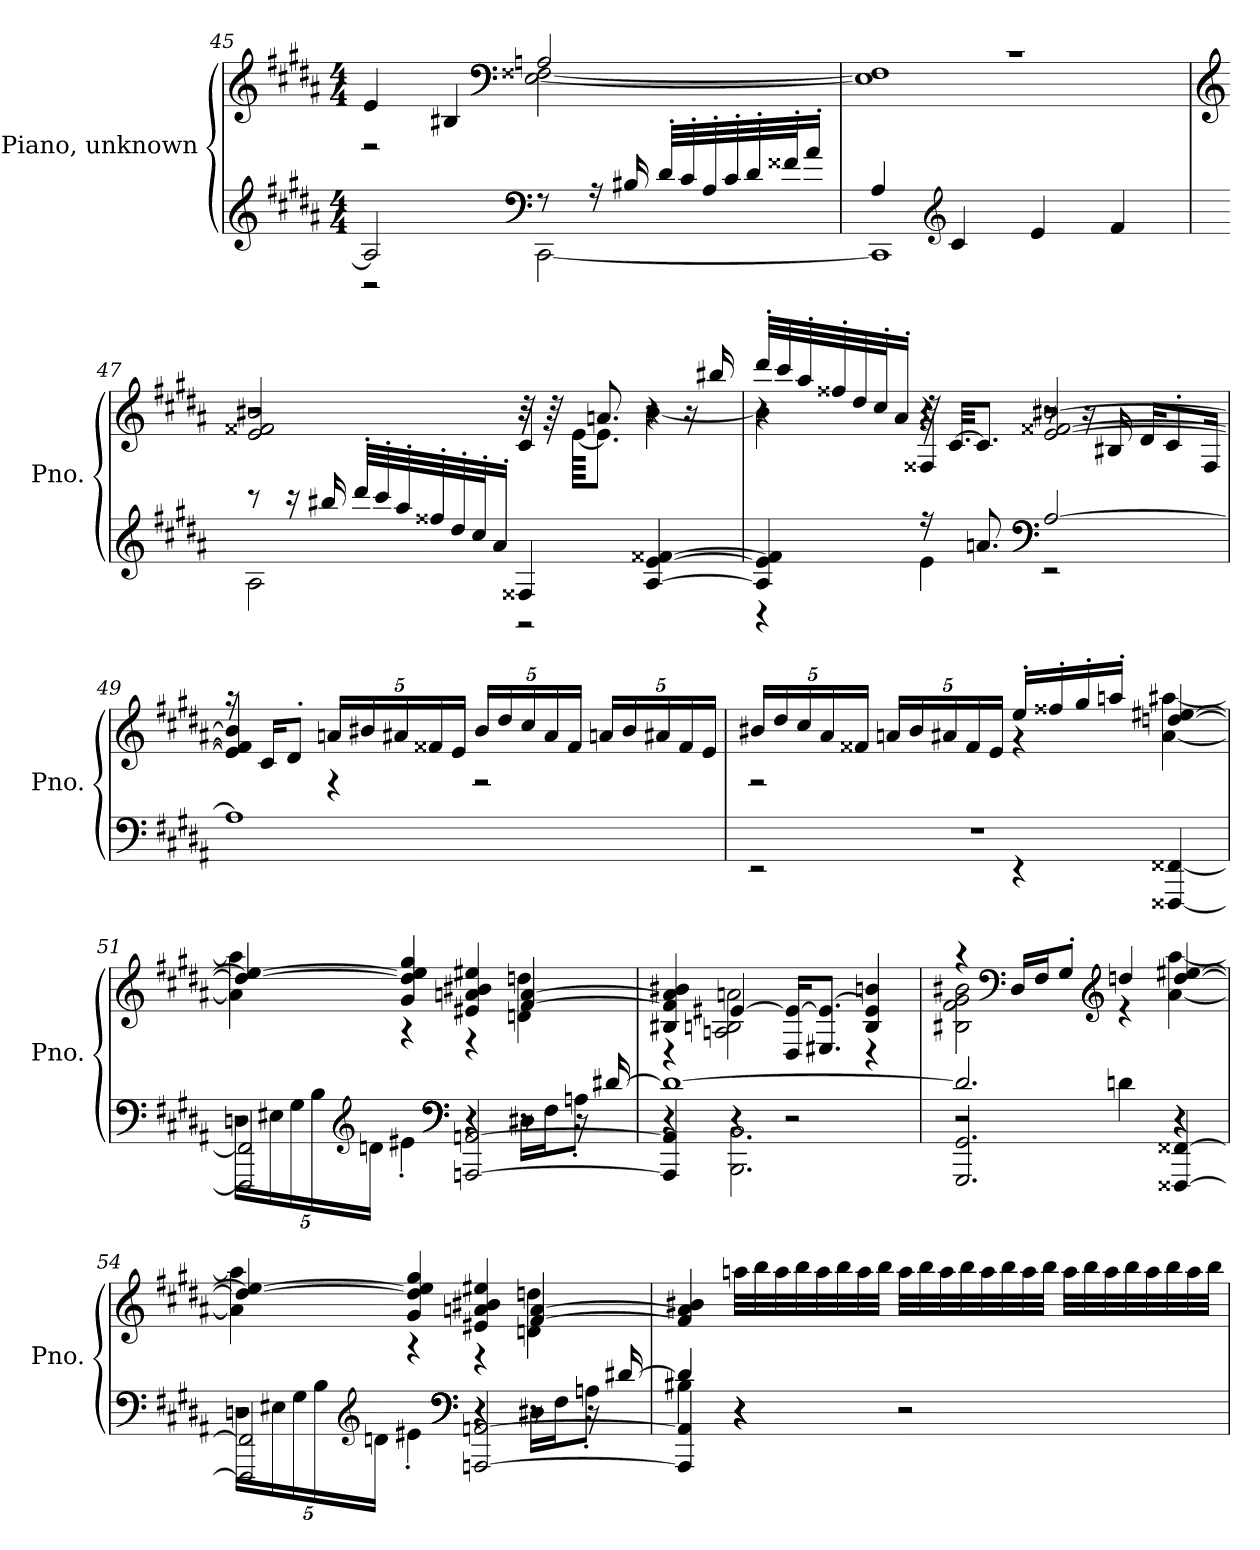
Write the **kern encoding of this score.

**kern	**kern
*part1	*part1
*staff2	*staff1
*I"Piano, unknown	*
*I'Pno.	*
!!LO:LB:g=z
*clefG2	*clefG2
*k[f#c#g#d#a#]	*k[f#c#g#d#a#]
*M4/4	*M4/4
=45	=45
*^	*^
2A#/]	2r	4e/	2r
.	.	4B#X/	.
*clefF4	*	*clefF4	*
8r	[2CC#\	2An/	[2E\ [2F##X\
16r	.	.	.
16B#X/	.	.	.
32d#'/LLL	.	.	.
32c#'/	.	.	.
32A#'/	.	.	.
32c#'/	.	.	.
32d#'/	.	.	.
32f##X'/J	.	.	.
16a#'/JJ	.	.	.
=46	=46	=46	=46
4A#/	1CC#]	1r	1E] 1F##]
*clefG2	*	*	*
4c#/	.	.	.
4e/	.	.	.
4f#/	.	.	.
*	*	*v	*v
!!LO:LB:g=z
=47	=47	=47
*	*	*clefG2
*	*	*^
*	*	*	*^
8r	2A#\	2e/ 2f##X/ 2b#X/	2r	2r
16r	.	.	.	.
16bb#X/	.	.	.	.
32ddd#'/LLL	.	.	.	.
32ccc#'/	.	.	.	.
32aa#'/	.	.	.	.
32ff##X'/	.	.	.	.
32dd#'/	.	.	.	.
32cc#'/J	.	.	.	.
16a#'/JJ	.	.	.	.
4F##X/	2r	16r	32r	4c#/
.	.	.	64r	.
.	.	.	[64e\KKKL	.
.	.	8.an/	8.e\J]	.
[4A#/ [4e/ [4f##X/	.	8r	[4b#\	4r
.	.	16r	.	.
.	.	16bb#X/	.	.
!!LO:LB:g=z	!!	!!
=48	=48	=48	=48	=48
4A#/] 4e/] 4f##/]	4r	32ddd#'/LLL	4b#\]	4r
.	.	32ccc#/	.	.
.	.	32aa#'/	.	.
.	.	32ff##X'/	.	.
.	.	32dd#/	.	.
.	.	32cc#'/J	.	.
.	.	16a#'/JJ	.	.
16r	4e\	64r	4r	4F##X/
.	.	[32.c#/KKL	.	.
8.an/	.	8.c#/J]	.	.
*clefF4	*	*	*	*
[2A#/	2r	8r	2r	[2e/ [2f##X/ [2b#X/
.	.	16r	.	.
.	.	16B#X/	.	.
.	.	16d#/KL	.	.
.	.	8c#'/	.	.
.	.	16F##/Jk	.	.
*v	*v	*	*	*
*	*	*v	*v
!!LO:LB:g=z
=49	=49	=49
1A#]	16r	4e/] 4f##/] 4b#/]
.	16c#/KL	.
.	8d#'/J	.
*	*Xbrackettup	*
.	20an/LL	4r
.	20b#X/	.
.	20a#X/	.
.	20f##X/	.
.	20e/JJ	.
.	20b#/LL	2r
.	20dd#/	.
.	20cc#/	.
.	20a#/	.
.	20f##/JJ	.
.	20an/LL	.
.	20b#/	.
.	20a#X/	.
.	20f##/	.
.	20e/JJ	.
!!LO:PB:g=z	!!
=50	=50	=50
*^	*	*
1r	2r	20b#X/LL	2r
.	.	20dd#/	.
.	.	20cc#/	.
.	.	20a#/	.
.	.	20f##X/JJ	.
.	.	20an/LL	.
.	.	20b#/	.
.	.	20a#X/	.
.	.	20f##/	.
.	.	20e/JJ	.
.	4r	16ee'/LL	4r
.	.	16ff##X'/	.
.	.	16gg#'/	.
.	.	16aan'/JJ	.
.	[4FFF##X/ [4FF##X/	[4ddn/ [4ee#X/	[4a#\ [4aa#X\
!!LO:LB:g=z	!!
=51	=51	=51	=51
*	*Xbrackettup	*	*
*	*^	*	*
2r	20Dn\LL	2FFF##/] 2FF##/]	4dd/_ 4ee#/_	4a#\] 4aa#\]
.	20E#X\	.	.	.
.	20G#\	.	.	.
.	20B\	.	.	.
*clefG2	*	*	*	*
.	20dn\JJ	.	.	.
.	4e#X'\	.	4g#/ 4dd/] 4ee#/] 4gg#/	4r
*clefF4	*	*	*	*
4r	4r	[2AAAn/ [2AAn/	4e#X/ 4an/ 4b#X/ 4ee#X/	4r
8r	16D#X\LL	.	[4f#/ [4a/	4dn\ 4ddn\
.	16F#\J	.	.	.
16r	8An'\J	.	.	.
[16d#X/	.	.	.	.
=52	=52	=52	=52	=52
1d#_	4r	4AAA/] 4AA/]	4B#X/ 4f#/] 4a/] 4b#X/	4r
.	2.BBB\ 2.BB\	4r	[4e#X/	2An\ 2Bn\ 2an\
.	.	2r	16D#/ 16e#/_KL	.
.	.	.	8.E#X/ 8.e#/_J	.
.	.	.	4B/ 4e#/] 4bn/	4r
!!LO:LB:g=z	!!
=53	=53	=53	=53	=53
2.d#/]	2r	2.GGG#/ 2.GG#/	4r	2B#X\ 2f#\ 2g#\ 2b#X\
*	*	*	*clefF4	*
.	.	.	16D#/LL	.
.	.	.	16F#/J	.
.	.	.	8G#'/J	.
*	*	*	*clefG2	*
.	4dn\	.	4ddn/	4r
4r	4r	[4FFF##X/ [4FF##X/	[4dd/ [4ee#X/	[4a#\ [4aa#\
=54	=54	=54	=54	=54
2r	20Dn\LL	2FFF##/] 2FF##/]	4dd/_ 4ee#/_	4a#\] 4aa#\]
.	20E#X\	.	.	.
.	20G#\	.	.	.
.	20B\	.	.	.
*clefG2	*	*	*	*
.	20dn\JJ	.	.	.
.	4e#X'\	.	4g#/ 4dd/] 4ee#/] 4gg#/	4r
*clefF4	*	*	*	*
4r	4r	[2AAAn/ [2AAn/	4e#X/ 4an/ 4b#X/ 4ee#X/	4r
8r	16D#X\LL	.	[4f#/ [4a/	4dn\ 4ddn\
.	16F#\J	.	.	.
16r	8An'\J	.	.	.
[16d#X/	.	.	.	.
*	*	*	*v	*v
!!LO:LB:g=z
=55	=55	=55	=55
4d#/]	4B#X\	4AAA/] 4AA/]	4f#/] 4a/] 4b#X/
4r	4r	4r	32aan\LLL
.	.	.	32bb\
.	.	.	32aa\
.	.	.	32bb\
.	.	.	32aa\
.	.	.	32bb\
.	.	.	32aa\
.	.	.	32bb\JJJ
2r	2r	2r	32aa\LLL
.	.	.	32bb\
.	.	.	32aa\
.	.	.	32bb\
.	.	.	32aa\
.	.	.	32bb\
.	.	.	32aa\
.	.	.	32bb\JJJ
.	.	.	32aa\LLL
.	.	.	32bb\
.	.	.	32aa\
.	.	.	32bb\
.	.	.	32aa\
.	.	.	32bb\
.	.	.	32aa\
.	.	.	32bb\JJJ
*v	*v	*v	*
=	=
*-	*-
